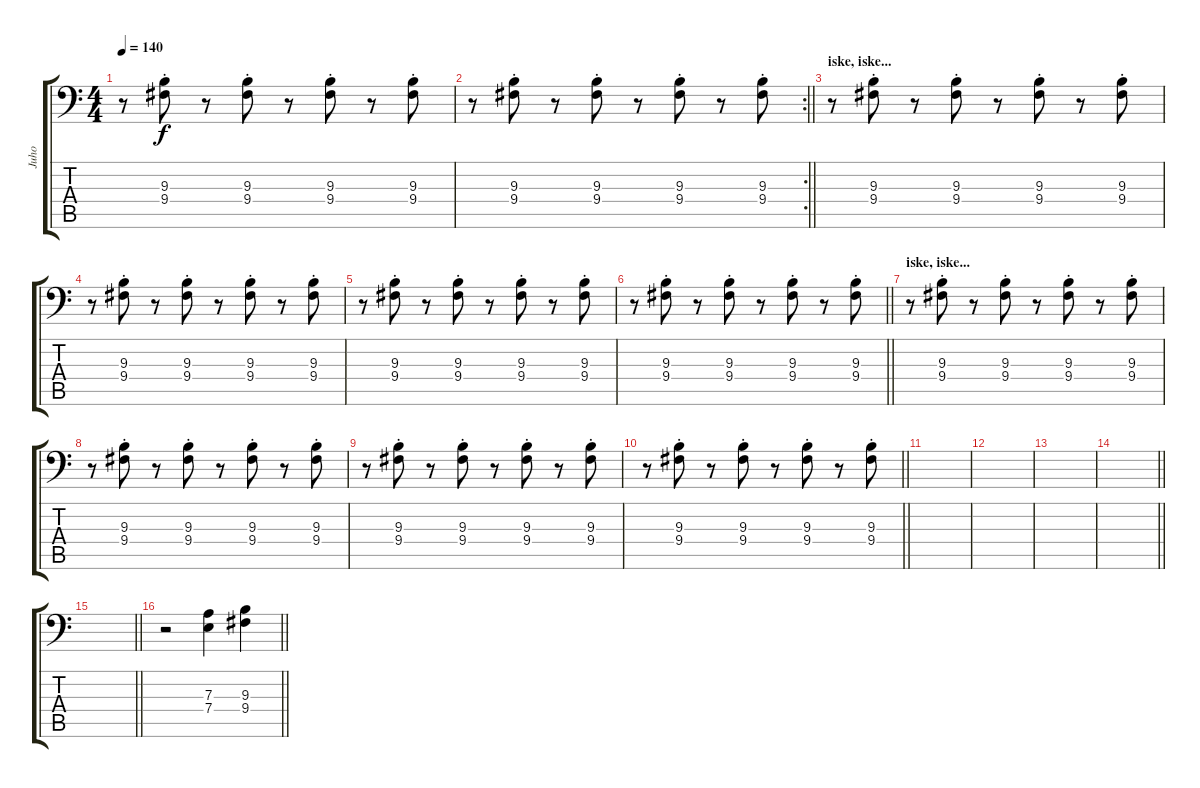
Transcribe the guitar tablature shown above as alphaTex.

\track ("Juho" "Juho") {instrument accordion}
\staff {score tabs}
\tuning (B3 Gb3 D3 A2 E2 A1) {hide}
\ts (4 4)
\tempo 140
\clef f4
\ks c
r.8{dy f} (9.3{st} 9.4{st}).8 r.8 (9.3{st} 9.4{st}).8 r.8 (9.3{st} 9.4{st}).8 r.8 (9.3{st} 9.4{st}).8 |
\rc 2
\barLineRight lightlight
r.8 (9.3{st} 9.4{st}).8 r.8 (9.3{st} 9.4{st}).8 r.8 (9.3{st} 9.4{st}).8 r.8 (9.3{st} 9.4{st}).8 |
\section ("" "iske, iske...")
r.8{volume 7} (9.3{st} 9.4{st}).8 r.8 (9.3{st} 9.4{st}).8 r.8 (9.3{st} 9.4{st}).8 r.8 (9.3{st} 9.4{st}).8 |
r.8 (9.3{st} 9.4{st}).8 r.8 (9.3{st} 9.4{st}).8 r.8 (9.3{st} 9.4{st}).8 r.8 (9.3{st} 9.4{st}).8 |
r.8 (9.3{st} 9.4{st}).8 r.8 (9.3{st} 9.4{st}).8 r.8 (9.3{st} 9.4{st}).8 r.8 (9.3{st} 9.4{st}).8 |
\barLineRight lightlight
r.8 (9.3{st} 9.4{st}).8 r.8 (9.3{st} 9.4{st}).8 r.8 (9.3{st} 9.4{st}).8 r.8 (9.3{st} 9.4{st}).8 |
\section ("" "iske, iske...")
r.8 (9.3{st} 9.4{st}).8 r.8 (9.3{st} 9.4{st}).8 r.8 (9.3{st} 9.4{st}).8 r.8 (9.3{st} 9.4{st}).8 |
r.8 (9.3{st} 9.4{st}).8 r.8 (9.3{st} 9.4{st}).8 r.8 (9.3{st} 9.4{st}).8 r.8 (9.3{st} 9.4{st}).8 |
r.8 (9.3{st} 9.4{st}).8 r.8 (9.3{st} 9.4{st}).8 r.8 (9.3{st} 9.4{st}).8 r.8 (9.3{st} 9.4{st}).8 |
\barLineRight lightlight
r.8 (9.3{st} 9.4{st}).8 r.8 (9.3{st} 9.4{st}).8 r.8 (9.3{st} 9.4{st}).8 r.8 (9.3{st} 9.4{st}).8 |
\section ("" "")
|
|
|
\barLineRight lightlight
|
\barLineRight lightlight
|
\section ("" "")
\barLineRight lightlight
r.2 (7.3 7.4).4 (9.3 9.4).4
